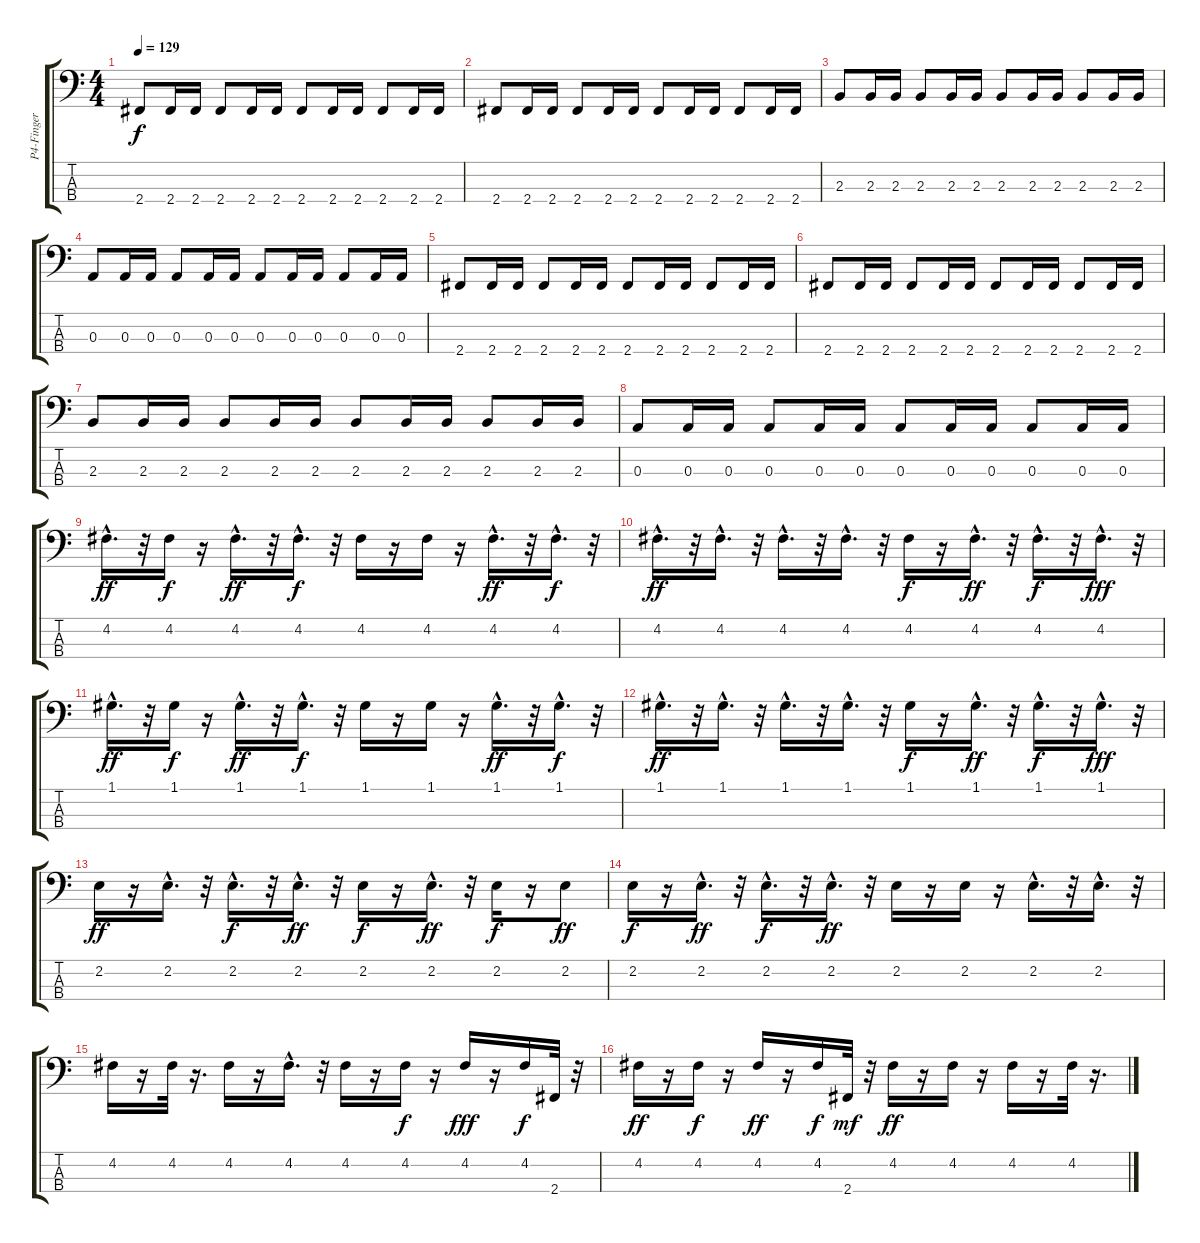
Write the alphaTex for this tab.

\track ("P4-Finger Bass" "P4-Finger ") {instrument electricbassfinger}
\staff {score tabs}
\tuning (G2 D2 A1 E1) {hide}
\ts (4 4)
\tempo 129
\clef f4
\ks c
2.4.8{dy f} 2.4.16 2.4.16 2.4.8 2.4.16 2.4.16 2.4.8 2.4.16 2.4.16 2.4.8 2.4.16 2.4.16 |
2.4.8 2.4.16 2.4.16 2.4.8 2.4.16 2.4.16 2.4.8 2.4.16 2.4.16 2.4.8 2.4.16 2.4.16 |
2.3.8 2.3.16 2.3.16 2.3.8 2.3.16 2.3.16 2.3.8 2.3.16 2.3.16 2.3.8 2.3.16 2.3.16 |
0.3.8 0.3.16 0.3.16 0.3.8 0.3.16 0.3.16 0.3.8 0.3.16 0.3.16 0.3.8 0.3.16 0.3.16 |
2.4.8 2.4.16 2.4.16 2.4.8 2.4.16 2.4.16 2.4.8 2.4.16 2.4.16 2.4.8 2.4.16 2.4.16 |
2.4.8 2.4.16 2.4.16 2.4.8 2.4.16 2.4.16 2.4.8 2.4.16 2.4.16 2.4.8 2.4.16 2.4.16 |
2.3.8 2.3.16 2.3.16 2.3.8 2.3.16 2.3.16 2.3.8 2.3.16 2.3.16 2.3.8 2.3.16 2.3.16 |
0.3.8 0.3.16 0.3.16 0.3.8 0.3.16 0.3.16 0.3.8 0.3.16 0.3.16 0.3.8 0.3.16 0.3.16 |
4.2{hac}.16{d dy ff} r.32 4.2.16{dy f} r.16 4.2{hac}.16{d dy ff} r.32 4.2{hac}.16{d dy f} r.32 4.2.16 r.16 4.2.16 r.16 4.2{hac}.16{d dy ff} r.32 4.2{hac}.16{d dy f} r.32 |
4.2{hac}.16{d dy ff} r.32 4.2{hac}.16{d} r.32 4.2{hac}.16{d} r.32 4.2{hac}.16{d} r.32 4.2.16{dy f} r.16 4.2{hac}.16{d dy ff} r.32 4.2{hac}.16{d dy f} r.32 4.2{hac}.16{d dy fff} r.32 |
1.1{hac}.16{d dy ff} r.32 1.1.16{dy f} r.16 1.1{hac}.16{d dy ff} r.32 1.1{hac}.16{d dy f} r.32 1.1.16 r.16 1.1.16 r.16 1.1{hac}.16{d dy ff} r.32 1.1{hac}.16{d dy f} r.32 |
1.1{hac}.16{d dy ff} r.32 1.1{hac}.16{d} r.32 1.1{hac}.16{d} r.32 1.1{hac}.16{d} r.32 1.1.16{dy f} r.16 1.1{hac}.16{d dy ff} r.32 1.1{hac}.16{d dy f} r.32 1.1{hac}.16{d dy fff} r.32 |
2.2.16{dy ff} r.16 2.2{hac}.16{d} r.32 2.2{hac}.16{d dy f} r.32 2.2{hac}.16{d dy ff} r.32 2.2.16{dy f} r.16 2.2{hac}.16{d dy ff} r.32 2.2.16{dy f} r.16 2.2.8{dy ff} |
2.2.16{dy f} r.16 2.2{hac}.16{d dy ff} r.32 2.2{hac}.16{d dy f} r.32 2.2{hac}.16{d dy ff} r.32 2.2.16 r.16 2.2.16 r.16 2.2{hac}.16{d} r.32 2.2{hac}.16{d} r.32 |
4.2.16 r.16 4.2.32 r.16{d} 4.2.16 r.16 4.2{hac}.16{d} r.32 4.2.16 r.16 4.2.16{dy f} r.16 4.2.16{dy fff} r.16 4.2.16{dy f} 2.4.32 r.32 |
4.2.16{dy ff} r.16 4.2.16{dy f} r.16 4.2.16{dy ff} r.16 4.2.16{dy f} 2.4.32{dy mf} r.32 4.2.16{dy ff} r.16 4.2.16 r.16 4.2.16 r.16 4.2.32 r.16{d}
